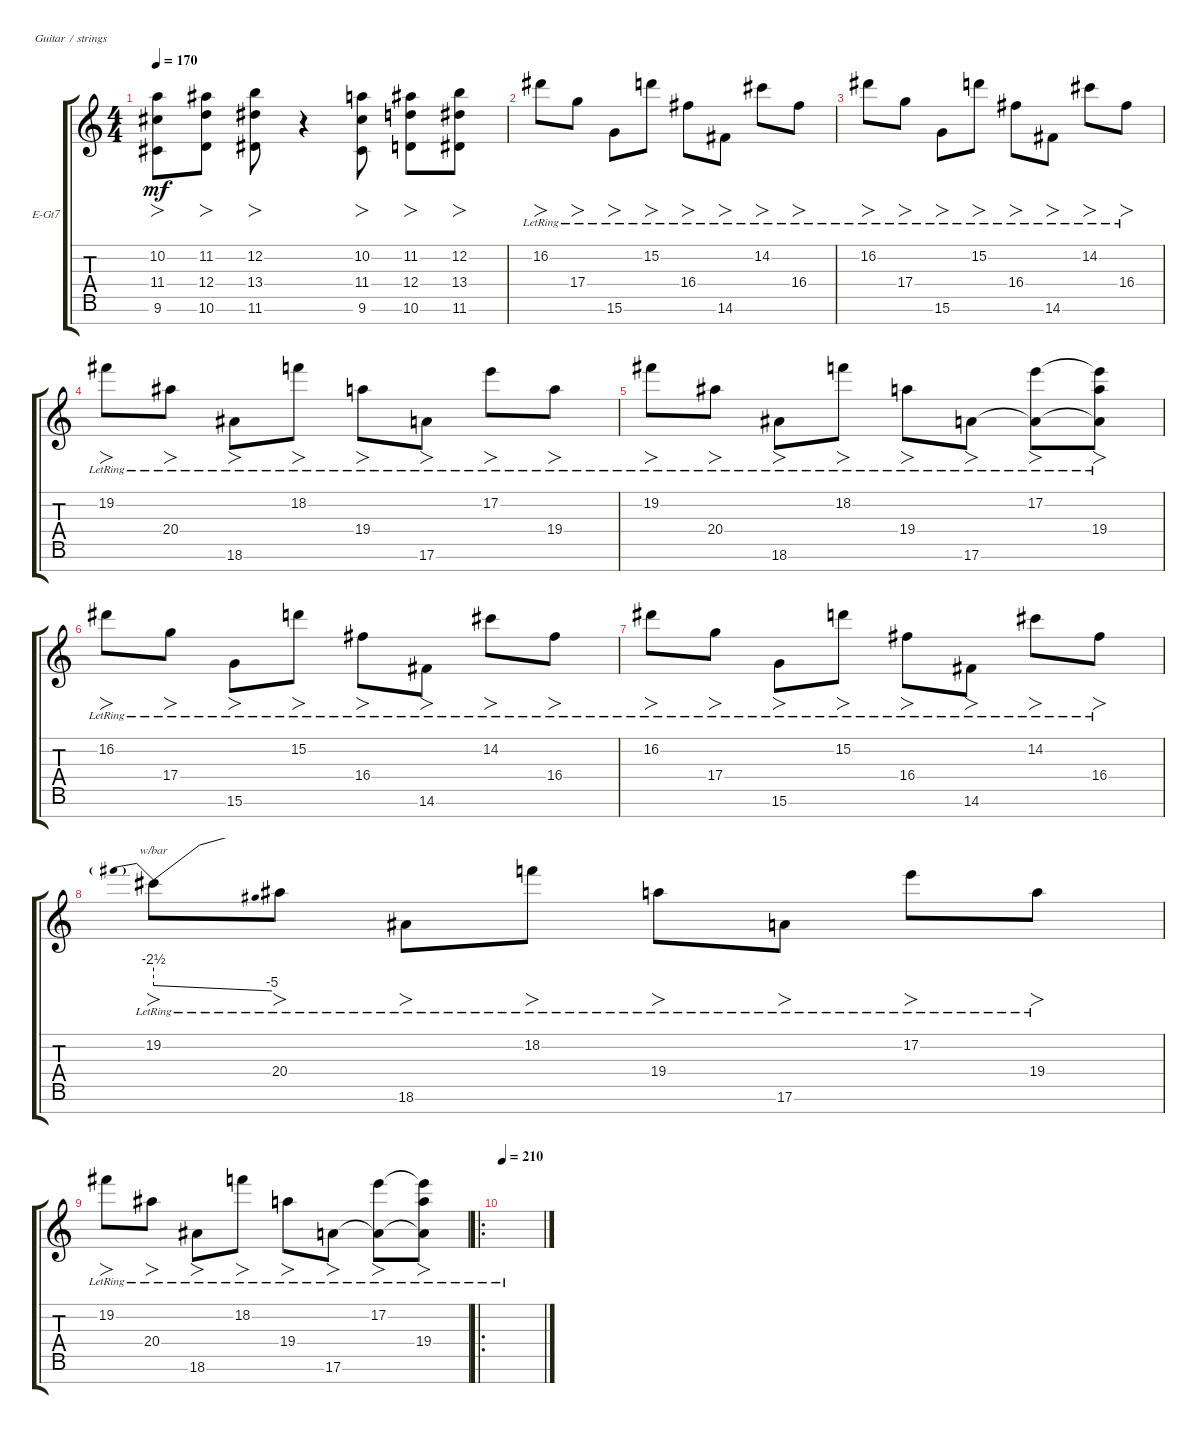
\defaultSystemsLayout 4
\bracketExtendMode groupsimilarinstruments
\firstSystemTrackNameOrientation horizontal
\otherSystemsTrackNameOrientation horizontal
\track ("synth" "E-Gt7") {instrument electricguitarclean}
\staff {score tabs}
\tuning (E4 B3 G3 D3 A2 E2 B1)
\ts (4 4)
\tempo 170
\clef g2
\ks c
(9.6 11.4 10.2).8{fo dy mf} (10.6 12.4 11.2).8{fo} (11.6 13.4 12.2).8{fo} r.4 (9.6 11.4 10.2).8{fo} (10.6 12.4 11.2).8{fo} (11.6 13.4 12.2).8{fo} |
16.2{lr}.8{fo} 17.4{lr}.8{fo} 15.6{lr}.8{fo} 15.2{lr}.8{fo} 16.4{lr}.8{fo} 14.6{lr}.8{fo} 14.2{lr}.8{fo} 16.4{lr}.8{fo} |
16.2{lr}.8{fo} 17.4{lr}.8{fo} 15.6{lr}.8{fo} 15.2{lr}.8{fo} 16.4{lr}.8{fo} 14.6{lr}.8{fo} 14.2{lr}.8{fo} 16.4{lr}.8{fo} |
19.2{lr}.8{fo} 20.4{lr}.8{fo} 18.6{lr}.8{fo} 18.2{lr}.8{fo} 19.4{lr}.8{fo} 17.6{lr}.8{fo} 17.2{lr}.8{fo} 19.4{lr}.8{fo} |
19.2{lr}.8{fo} 20.4{lr}.8{fo} 18.6{lr}.8{fo} 18.2{lr}.8{fo} 19.4{lr}.8{fo} 17.6{lr}.8{fo} (17.2{lr} 17.6{lr t}).8{fo} (19.4{lr} 17.6{lr t} 17.2{lr t}).8{fo} |
16.2{lr}.8{fo} 17.4{lr}.8{fo} 15.6{lr}.8{fo} 15.2{lr}.8{fo} 16.4{lr}.8{fo} 14.6{lr}.8{fo} 14.2{lr}.8{fo} 16.4{lr}.8{fo} |
16.2{lr}.8{fo} 17.4{lr}.8{fo} 15.6{lr}.8{fo} 15.2{lr}.8{fo} 16.4{lr}.8{fo} 14.6{lr}.8{fo} 14.2{lr}.8{fo} 16.4{lr}.8{fo} |
19.2{lr}.8{fo tbe (predivedive default 0 -10 45 -20)} 20.4{lr}.8{fo} 18.6{lr}.8{fo} 18.2{lr}.8{fo} 19.4{lr}.8{fo} 17.6{lr}.8{fo} 17.2{lr}.8{fo} 19.4{lr}.8{fo} |
19.2{lr}.8{fo} 20.4{lr}.8{fo} 18.6{lr}.8{fo} 18.2{lr}.8{fo} 19.4{lr}.8{fo} 17.6{lr}.8{fo} (17.2{lr} 17.6{lr t}).8{fo} (19.4{lr} 17.6{lr t} 17.2{lr t}).8{fo} |
\ro
\tempo 210
